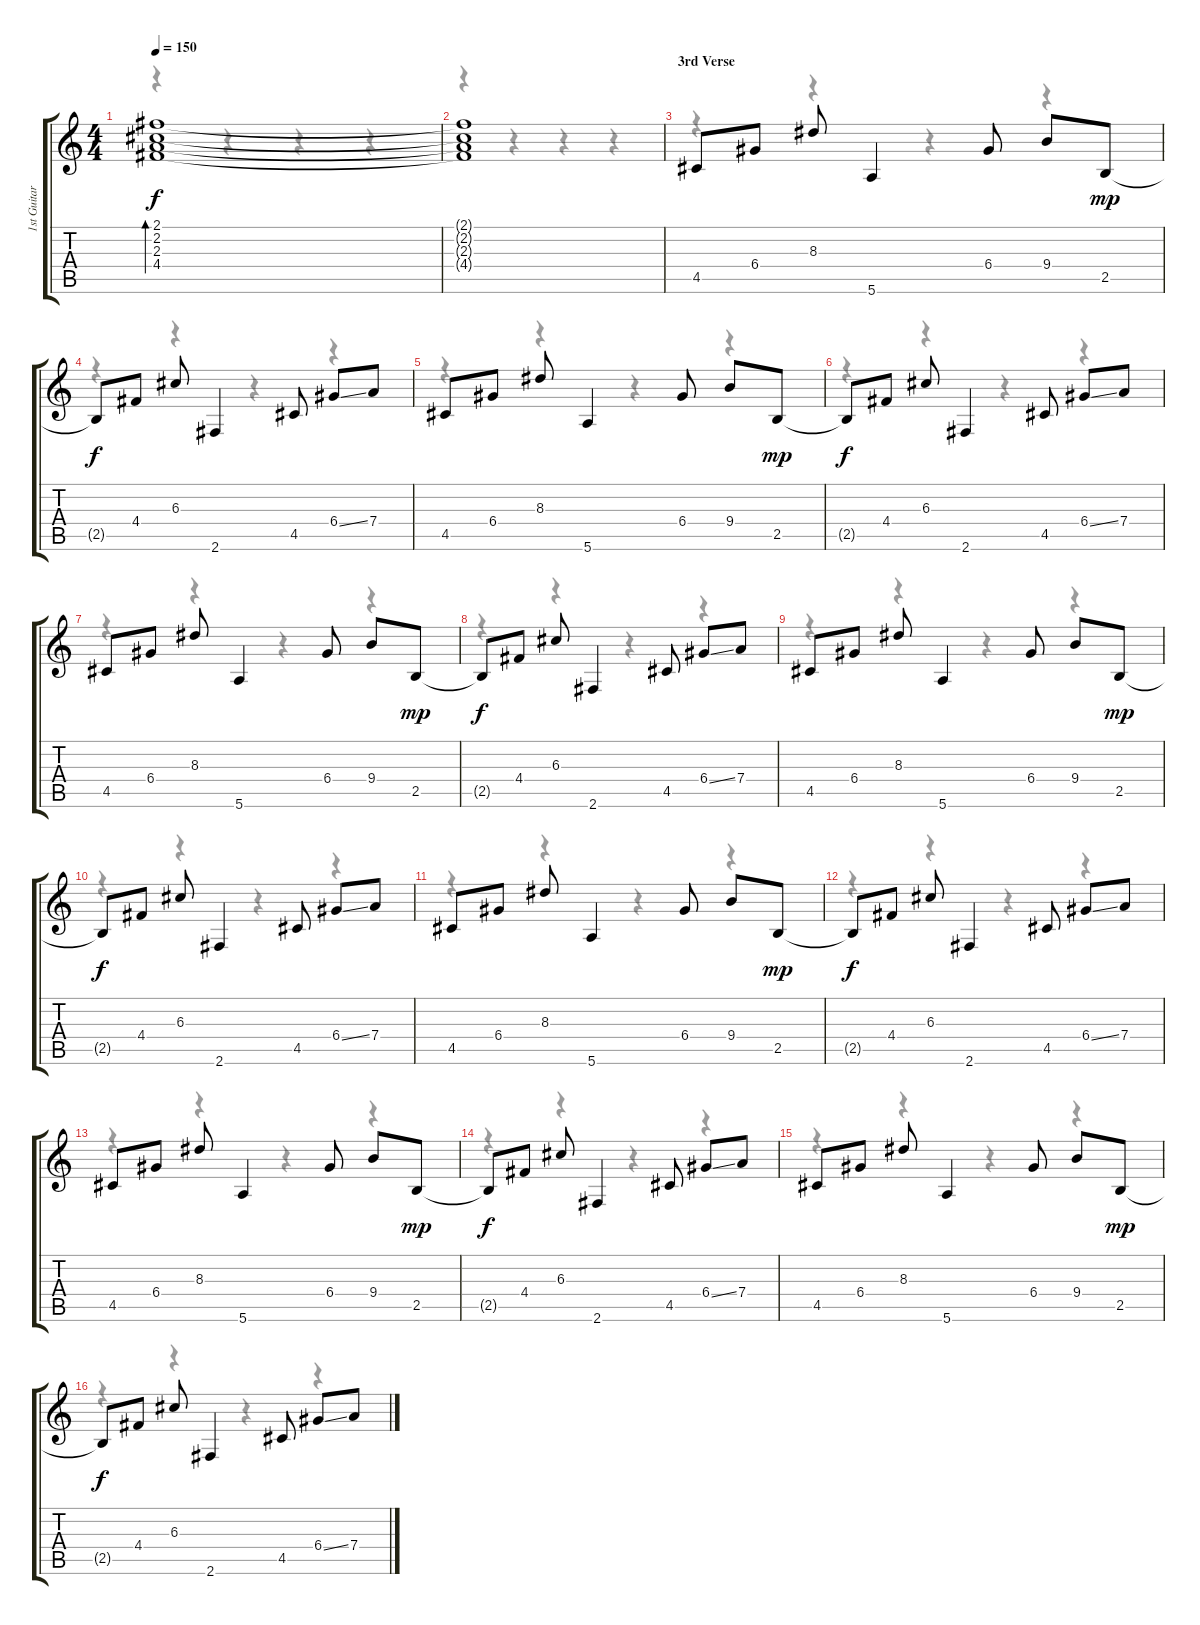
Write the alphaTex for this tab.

\track ("1st Guitar" "1st Guitar") {instrument electricguitarjazz}
\staff {score tabs}
\tuning (E4 B3 G3 D3 A2 E2) {hide}
\voice
\ts (4 4)
\tempo 150
\clef g2
\ks c
(2.1 2.2 2.3 4.4).1{bd 240 dy f} |
(2.1{t} 2.2{t} 2.3{t} 4.4{t}).1 |
\section ("" "3rd Verse")
4.5.8 6.4.8 8.3.8 5.6.4 6.4.8 9.4.8 2.5.8{dy mp} |
2.5{t}.8{dy f} 4.4.8 6.3.8 2.6.4 4.5.8 6.4{ss}.8 7.4.8 |
4.5.8 6.4.8 8.3.8 5.6.4 6.4.8 9.4.8 2.5.8{dy mp} |
2.5{t}.8{dy f} 4.4.8 6.3.8 2.6.4 4.5.8 6.4{ss}.8 7.4.8 |
4.5.8 6.4.8 8.3.8 5.6.4 6.4.8 9.4.8 2.5.8{dy mp} |
2.5{t}.8{dy f} 4.4.8 6.3.8 2.6.4 4.5.8 6.4{ss}.8 7.4.8 |
4.5.8 6.4.8 8.3.8 5.6.4 6.4.8 9.4.8 2.5.8{dy mp} |
2.5{t}.8{dy f} 4.4.8 6.3.8 2.6.4 4.5.8 6.4{ss}.8 7.4.8 |
4.5.8 6.4.8 8.3.8 5.6.4 6.4.8 9.4.8 2.5.8{dy mp} |
2.5{t}.8{dy f} 4.4.8 6.3.8 2.6.4 4.5.8 6.4{ss}.8 7.4.8 |
4.5.8 6.4.8 8.3.8 5.6.4 6.4.8 9.4.8 2.5.8{dy mp} |
2.5{t}.8{dy f} 4.4.8 6.3.8 2.6.4 4.5.8 6.4{ss}.8 7.4.8 |
4.5.8 6.4.8 8.3.8 5.6.4 6.4.8 9.4.8 2.5.8{dy mp} |
2.5{t}.8{dy f} 4.4.8 6.3.8 2.6.4 4.5.8 6.4{ss}.8 7.4.8
\voice
\clef g2
\ottava regular
\simile none
\ks c
r.4{bd 240 dy f} r.4 r.4 r.4 |
r.4 r.4 r.4 r.4 |
r.4 r.4 r.4 r.4 |
r.4 r.4 r.4 r.4 |
r.4 r.4 r.4 r.4 |
r.4 r.4 r.4 r.4 |
r.4 r.4 r.4 r.4 |
r.4 r.4 r.4 r.4 |
r.4 r.4 r.4 r.4 |
r.4 r.4 r.4 r.4 |
r.4 r.4 r.4 r.4 |
r.4 r.4 r.4 r.4 |
r.4 r.4 r.4 r.4 |
r.4 r.4 r.4 r.4 |
r.4 r.4 r.4 r.4 |
r.4 r.4 r.4 r.4
